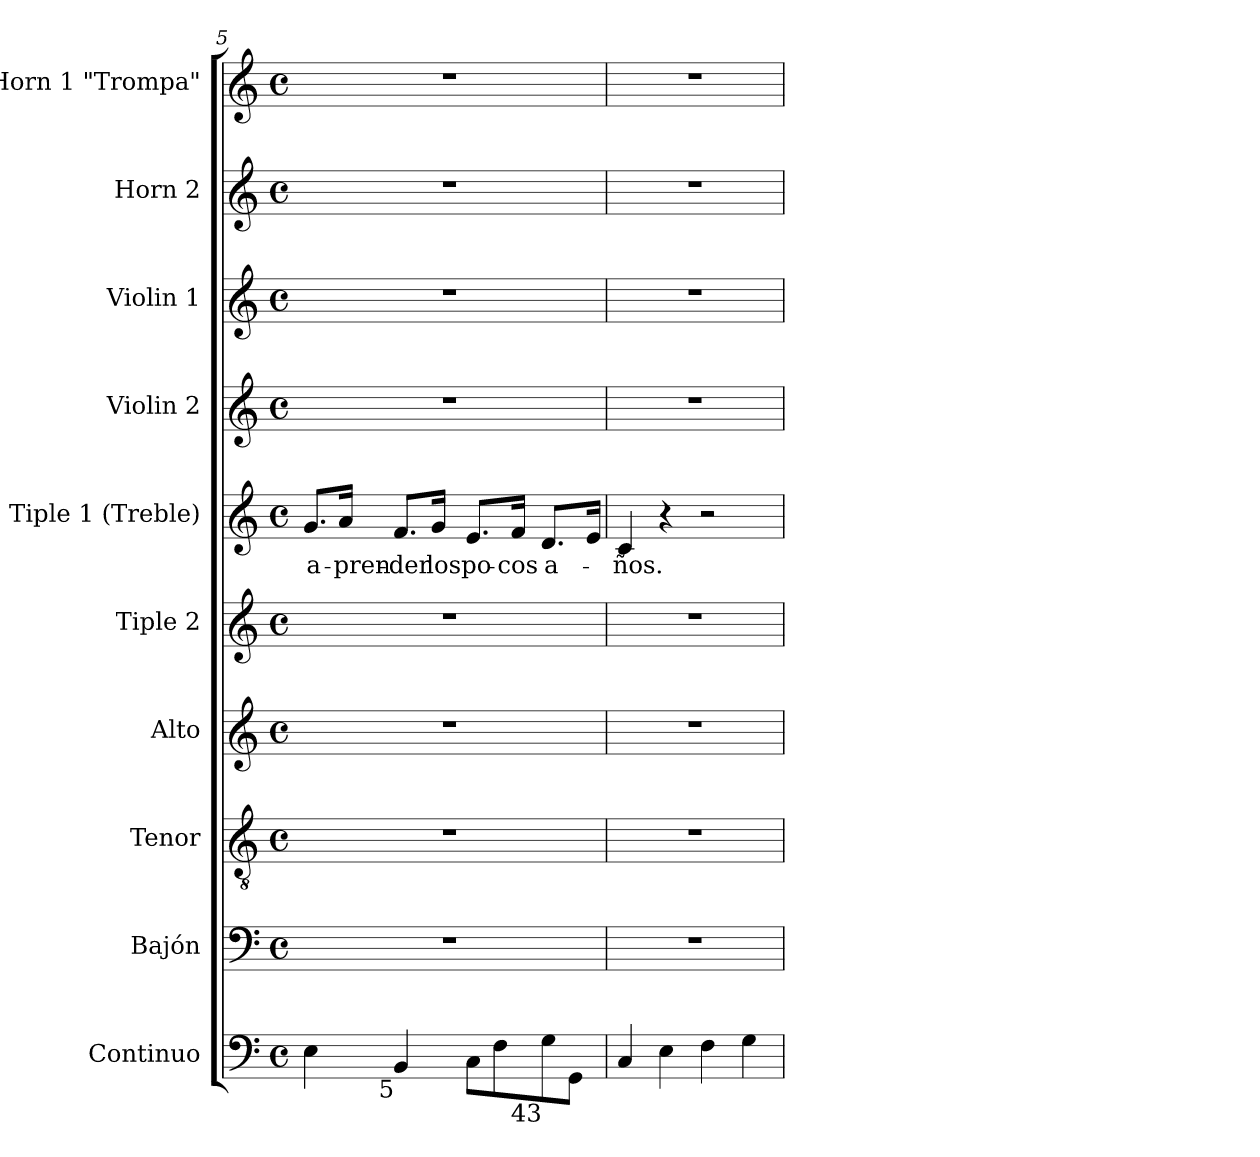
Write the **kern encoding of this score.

**kern	**kern	**kern	**kern	**kern	**kern	**text	**kern	**kern	**kern	**kern
*part10	*part9	*part8	*part7	*part6	*part5	*part5	*part4	*part3	*part2	*part1
*staff10	*staff9	*staff8	*staff7	*staff6	*staff5	*staff5	*staff4	*staff3	*staff2	*staff1
*I"Continuo	*I"Bajón	*I"Tenor	*I"Alto	*I"Tiple 2	*I"Tiple 1 (Treble)	*	*I"Violin 2	*I"Violin 1	*I"Horn 2	*I"Horn 1 "Trompa"
*I'Cont.	*	*I'T.	*I'A.	*	*	*	*I'Vln. 2	*I'Vln. 1	*I'Hn 1.	*I'Hn 1.
!!LO:LB:g=z
*clefF4	*clefF4	*clefGv2	*clefG2	*clefG2	*clefG2	*	*clefG2	*clefG2	*clefG2	*clefG2
*	*	*ITrd7c12	*	*	*	*	*	*	*ITrd7c12	*ITrd7c12
*k[]	*k[]	*k[]	*k[]	*k[]	*k[]	*	*k[]	*k[]	*k[]	*k[]
*C:	*C:	*C:	*C:	*C:	*C:	*	*C:	*C:	*C:	*C:
*M4/4	*M4/4	*M4/4	*M4/4	*M4/4	*M4/4	*	*M4/4	*M4/4	*M4/4	*M4/4
*met(c)	*met(c)	*met(c)	*met(c)	*met(c)	*met(c)	*	*met(c)	*met(c)	*met(c)	*met(c)
=5	=5	=5	=5	=5	=5	=5	=5	=5	=5	=5
!	!	!	!	!	!	!LO:LY:b:color=#000000	!	!	!	!
4Ei\	1r	1r	1r	1r	8.gi/L	a-	1r	1r	1r	1r
!	!	!	!	!	!	!LO:LY:b:color=#000000	!	!	!	!
.	.	.	.	.	16ai/Jk	-pren-	.	.	.	.
!LO:TX:b:rj:t=5	!	!	!	!	!	!	!	!	!	!
!	!	!	!	!	!	!LO:LY:b:color=#000000	!	!	!	!
4BBi/	.	.	.	.	8.fi/L	-der	.	.	.	.
!	!	!	!	!	!	!LO:LY:b:color=#000000	!	!	!	!
.	.	.	.	.	16gi/Jk	los	.	.	.	.
!	!	!	!	!	!	!LO:LY:b:color=#000000	!	!	!	!
8Ci\L	.	.	.	.	8.ei/L	po-	.	.	.	.
8Fi\	.	.	.	.	.	.	.	.	.	.
!	!	!	!	!	!	!LO:LY:b:color=#000000	!	!	!	!
.	.	.	.	.	16fi/Jk	-cos	.	.	.	.
!LO:TX:b:rj:t=43	!	!	!	!	!	!	!	!	!	!
!	!	!	!	!	!	!LO:LY:b:color=#000000	!	!	!	!
8Gi\	.	.	.	.	8.di/L	a-	.	.	.	.
8GGi\J	.	.	.	.	.	.	.	.	.	.
.	.	.	.	.	16ei/Jk	.	.	.	.	.
=6	=6	=6	=6	=6	=6	=6	=6	=6	=6	=6
!	!	!	!	!	!	!LO:LY:b:color=#000000	!	!	!	!
4Ci/	1r	1r	1r	1r	4ci/	-ños.	1r	1r	1r	1r
4Ei\	.	.	.	.	4r	.	.	.	.	.
4Fi\	.	.	.	.	2r	.	.	.	.	.
4Gi\	.	.	.	.	.	.	.	.	.	.
=	=	=	=	=	=	=	=	=	=	=
*-	*-	*-	*-	*-	*-	*-	*-	*-	*-	*-
